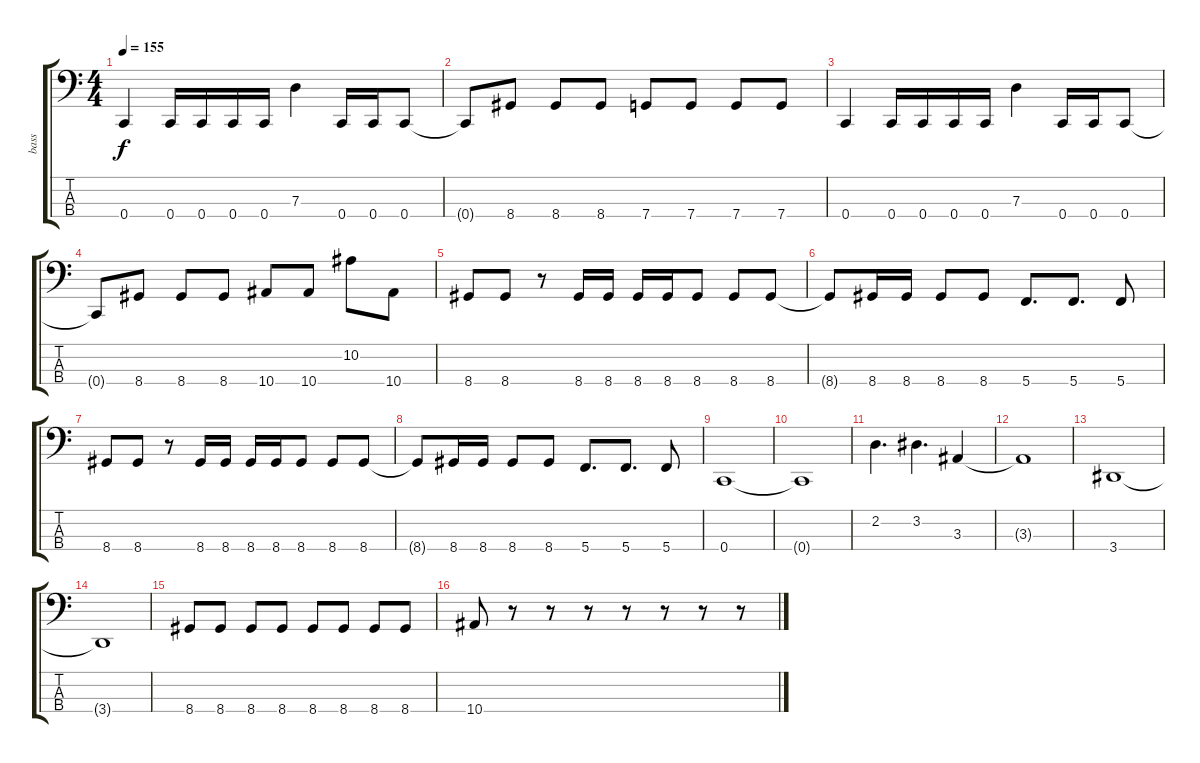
\track ("bass" "bass") {instrument electricbasspick}
\staff {score tabs}
\tuning (F2 C2 G1 C1) {hide}
\ts (4 4)
\tempo 155
\clef f4
\ks c
0.4.4{dy f} 0.4.16 0.4.16 0.4.16 0.4.16 7.3.4 0.4.16 0.4.16 0.4.8 |
0.4{t}.8 8.4.8 8.4.8 8.4.8 7.4.8 7.4.8 7.4.8 7.4.8 |
0.4.4 0.4.16 0.4.16 0.4.16 0.4.16 7.3.4 0.4.16 0.4.16 0.4.8 |
0.4{t}.8 8.4.8 8.4.8 8.4.8 10.4.8 10.4.8 10.2.8 10.4.8 |
8.4.8 8.4.8 r.8 8.4.16 8.4.16 8.4.16 8.4.16 8.4.8 8.4.8 8.4.8 |
8.4{t}.8 8.4.16 8.4.16 8.4.8 8.4.8 5.4.8{d} 5.4.8{d} 5.4.8 |
8.4.8 8.4.8 r.8 8.4.16 8.4.16 8.4.16 8.4.16 8.4.8 8.4.8 8.4.8 |
8.4{t}.8 8.4.16 8.4.16 8.4.8 8.4.8 5.4.8{d} 5.4.8{d} 5.4.8 |
0.4.1 |
0.4{t}.1 |
2.2.4{d} 3.2.4{d} 3.3.4 |
3.3{t}.1 |
3.4.1 |
3.4{t}.1 |
8.4.8 8.4.8 8.4.8 8.4.8 8.4.8 8.4.8 8.4.8 8.4.8 |
10.4.8 r.8 r.8 r.8 r.8 r.8 r.8 r.8
